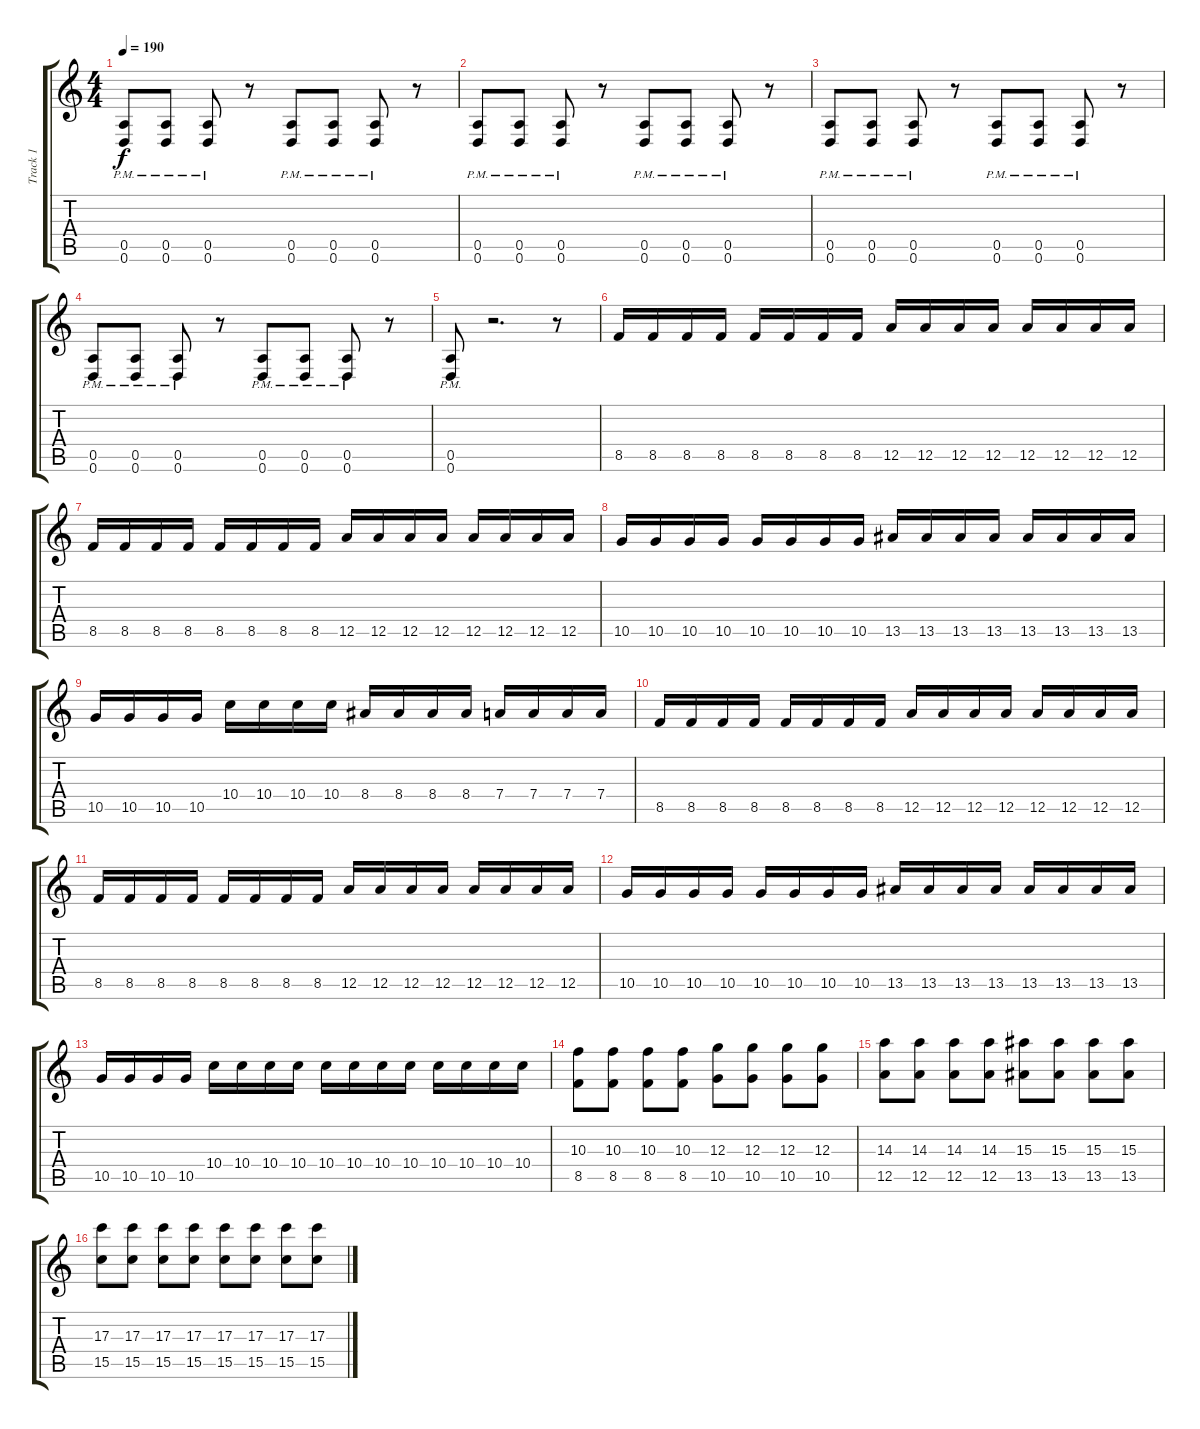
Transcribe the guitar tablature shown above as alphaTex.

\track ("Track 1" "Track 1") {instrument distortionguitar}
\staff {score tabs}
\tuning (E4 B3 G3 D3 A2 D2) {hide}
\ts (4 4)
\tempo 190
\clef g2
\ks c
(0.5{pm} 0.6{pm}).8{dy f balance 0} (0.5{pm} 0.6{pm}).8 (0.5{pm} 0.6{pm}).8 r.8 (0.5{pm} 0.6{pm}).8 (0.5{pm} 0.6{pm}).8 (0.5{pm} 0.6{pm}).8 r.8 |
(0.5{pm} 0.6{pm}).8{balance 16} (0.5{pm} 0.6{pm}).8 (0.5{pm} 0.6{pm}).8 r.8 (0.5{pm} 0.6{pm}).8 (0.5{pm} 0.6{pm}).8 (0.5{pm} 0.6{pm}).8 r.8 |
(0.5{pm} 0.6{pm}).8{balance 8} (0.5{pm} 0.6{pm}).8 (0.5{pm} 0.6{pm}).8 r.8 (0.5{pm} 0.6{pm}).8 (0.5{pm} 0.6{pm}).8 (0.5{pm} 0.6{pm}).8 r.8 |
(0.5{pm} 0.6{pm}).8 (0.5{pm} 0.6{pm}).8 (0.5{pm} 0.6{pm}).8 r.8 (0.5{pm} 0.6{pm}).8 (0.5{pm} 0.6{pm}).8 (0.5{pm} 0.6{pm}).8 r.8 |
(0.5{pm} 0.6{pm}).8 r.2{d} r.8 |
8.5.16 8.5.16 8.5.16 8.5.16 8.5.16 8.5.16 8.5.16 8.5.16 12.5.16 12.5.16 12.5.16 12.5.16 12.5.16 12.5.16 12.5.16 12.5.16 |
8.5.16 8.5.16 8.5.16 8.5.16 8.5.16 8.5.16 8.5.16 8.5.16 12.5.16 12.5.16 12.5.16 12.5.16 12.5.16 12.5.16 12.5.16 12.5.16 |
10.5.16 10.5.16 10.5.16 10.5.16 10.5.16 10.5.16 10.5.16 10.5.16 13.5.16 13.5.16 13.5.16 13.5.16 13.5.16 13.5.16 13.5.16 13.5.16 |
10.5.16 10.5.16 10.5.16 10.5.16 10.4.16 10.4.16 10.4.16 10.4.16 8.4.16 8.4.16 8.4.16 8.4.16 7.4.16 7.4.16 7.4.16 7.4.16 |
8.5.16 8.5.16 8.5.16 8.5.16 8.5.16 8.5.16 8.5.16 8.5.16 12.5.16 12.5.16 12.5.16 12.5.16 12.5.16 12.5.16 12.5.16 12.5.16 |
8.5.16 8.5.16 8.5.16 8.5.16 8.5.16 8.5.16 8.5.16 8.5.16 12.5.16 12.5.16 12.5.16 12.5.16 12.5.16 12.5.16 12.5.16 12.5.16 |
10.5.16 10.5.16 10.5.16 10.5.16 10.5.16 10.5.16 10.5.16 10.5.16 13.5.16 13.5.16 13.5.16 13.5.16 13.5.16 13.5.16 13.5.16 13.5.16 |
10.5.16 10.5.16 10.5.16 10.5.16 10.4.16 10.4.16 10.4.16 10.4.16 10.4.16 10.4.16 10.4.16 10.4.16 10.4.16 10.4.16 10.4.16 10.4.16 |
(10.3 8.5).8 (10.3 8.5).8 (10.3 8.5).8 (10.3 8.5).8 (12.3 10.5).8 (12.3 10.5).8 (12.3 10.5).8 (12.3 10.5).8 |
(14.3 12.5).8 (14.3 12.5).8 (14.3 12.5).8 (14.3 12.5).8 (15.3 13.5).8 (15.3 13.5).8 (15.3 13.5).8 (15.3 13.5).8 |
(17.3 15.5).8 (17.3 15.5).8 (17.3 15.5).8 (17.3 15.5).8 (17.3 15.5).8 (17.3 15.5).8 (17.3 15.5).8 (17.3 15.5).8
